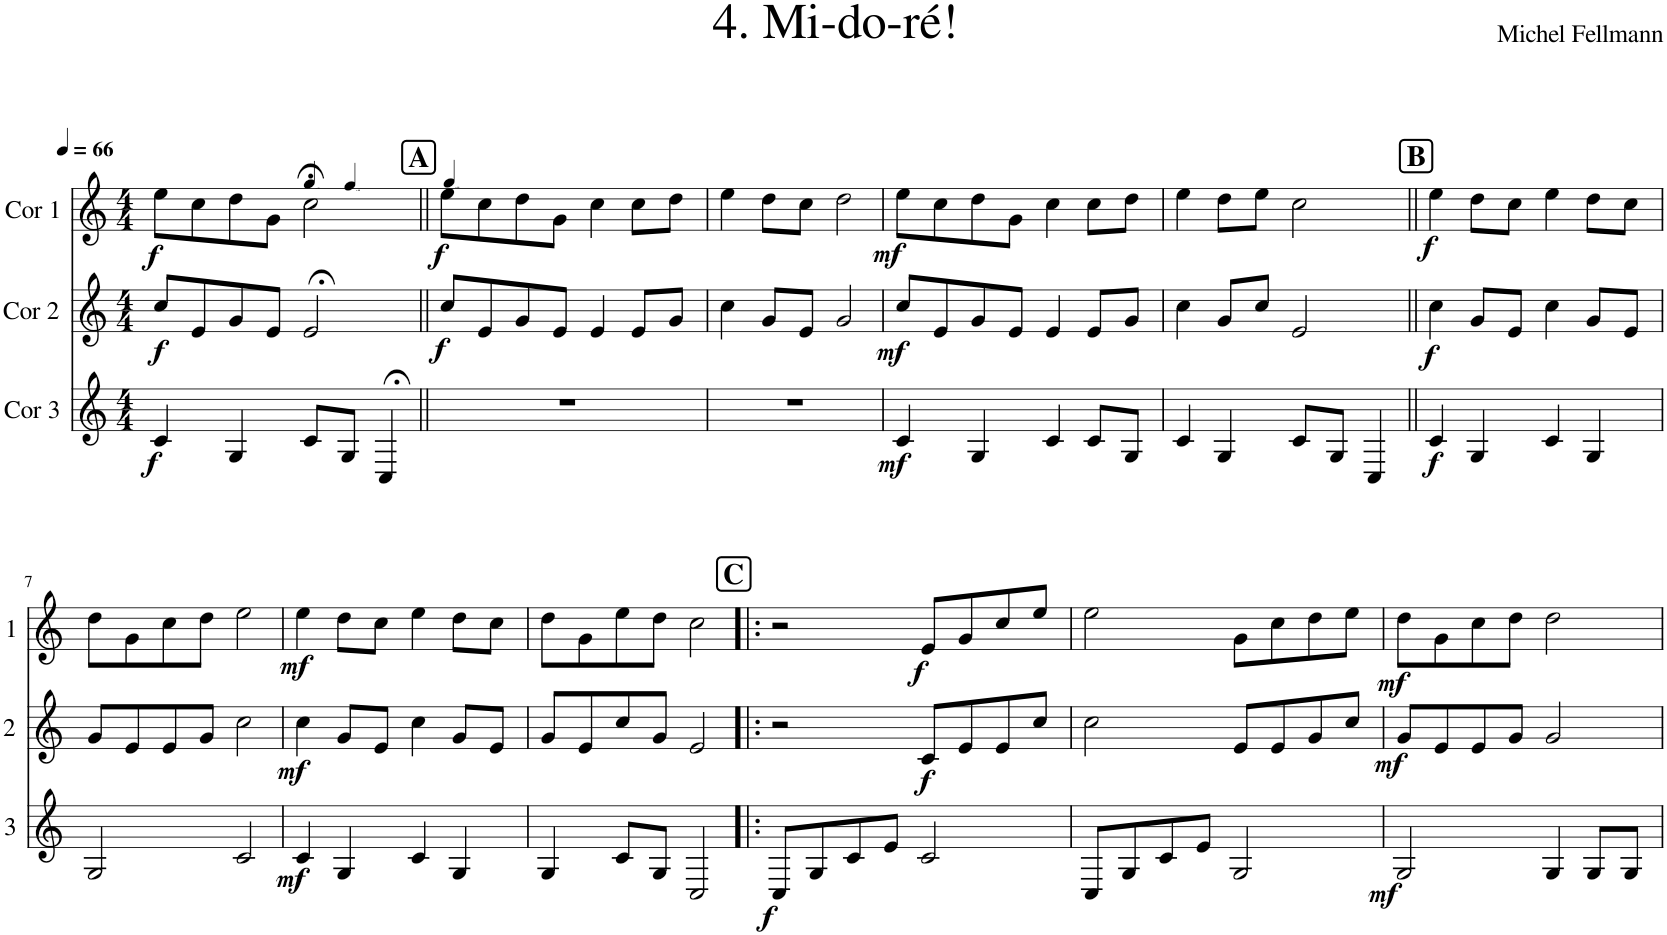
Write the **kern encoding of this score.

**kern	**dynam	**kern	**dynam	**kern	**dynam
*part3	*part3	*part2	*part2	*part1	*part1
*staff3	*staff3	*staff2	*staff2	*staff1	*staff1
*I"Cor 3	*	*I"Cor 2	*	*I"Cor 1	*
*clefG2	*	*clefG2	*	*clefG2	*
*Trd4c7	*	*Trd4c7	*	*Trd4c7	*
*k[]	*	*k[]	*	*k[]	*
*M4/4	*	*M4/4	*	*M4/4	*
*MM66	*	*MM66	*	*MM66	*
=1	=1	=1	=1	=1	=1
!	!LO:DY:b	!	!LO:DY:b	!	!LO:DY:b
*	*	*	*	*^	*
4c/	f	8cc/L	f	8ee\L	2ryy	f
.	.	8e/	.	8cc\	.	.
4G/	.	8g/	.	8dd\	.	.
.	.	8e/J	.	8g\J	.	.
*	*	*	*	*MM58	*	*
8c/L	.	2e;</	.	2cc;<\	8ryy	.
*	*	*	*	*MM40	*	*
8G/J	.	.	.	.	4.ryy	.
4C;</	.	.	.	.	.	.
*	*	*	*	*v	*v	*
=2||	=2||	=2||	=2||	=2||	=2||
!!LO:REH:place=s1:a:B:cj:fs=14:t=A
*	*	*	*	*MM66	*
*	*	*	*	*^	*
!	!	!	!LO:DY:b	!	!	!LO:DY:b
*	*	*	*	*v	*v	*
1r	.	8cc/L	f	8ee\L	f
.	.	8e/	.	8cc\	.
.	.	8g/	.	8dd\	.
.	.	8e/J	.	8g\J	.
.	.	4e/	.	4cc\	.
.	.	8e/L	.	8cc\L	.
.	.	8g/J	.	8dd\J	.
=3	=3	=3	=3	=3	=3
1r	.	4cc\	.	4ee\	.
.	.	8g/L	.	8dd\L	.
.	.	8e/J	.	8cc\J	.
.	.	2g/	.	2dd\	.
=4	=4	=4	=4	=4	=4
!	!LO:DY:b	!	!LO:DY:b	!	!LO:DY:b
4c/	mf	8cc/L	mf	8ee\L	mf
.	.	8e/	.	8cc\	.
4G/	.	8g/	.	8dd\	.
.	.	8e/J	.	8g\J	.
4c/	.	4e/	.	4cc\	.
8c/L	.	8e/L	.	8cc\L	.
8G/J	.	8g/J	.	8dd\J	.
=5	=5	=5	=5	=5	=5
4c/	.	4cc\	.	4ee\	.
4G/	.	8g/L	.	8dd\L	.
.	.	8cc/J	.	8ee\J	.
8c/L	.	2e/	.	2cc\	.
8G/J	.	.	.	.	.
4C/	.	.	.	.	.
!!LO:REH:place=s1:a:B:cj:fs=14:t=B
=6||	=6||	=6||	=6||	=6||	=6||
!	!LO:DY:b	!	!LO:DY:b	!	!LO:DY:b
4c/	f	4cc\	f	4ee\	f
4G/	.	8g/L	.	8dd\L	.
.	.	8e/J	.	8cc\J	.
4c/	.	4cc\	.	4ee\	.
4G/	.	8g/L	.	8dd\L	.
.	.	8e/J	.	8cc\J	.
!!LO:LB:g=z
=7	=7	=7	=7	=7	=7
2G/	.	8g/L	.	8dd\L	.
.	.	8e/	.	8g\	.
.	.	8e/	.	8cc\	.
.	.	8g/J	.	8dd\J	.
2c/	.	2cc\	.	2ee\	.
=8	=8	=8	=8	=8	=8
!	!LO:DY:b	!	!LO:DY:b	!	!LO:DY:b
4c/	mf	4cc\	mf	4ee\	mf
4G/	.	8g/L	.	8dd\L	.
.	.	8e/J	.	8cc\J	.
4c/	.	4cc\	.	4ee\	.
4G/	.	8g/L	.	8dd\L	.
.	.	8e/J	.	8cc\J	.
=9	=9	=9	=9	=9	=9
4G/	.	8g/L	.	8dd\L	.
.	.	8e/	.	8g\	.
8c/L	.	8cc/	.	8ee\	.
8G/J	.	8g/J	.	8dd\J	.
2C/	.	2e/	.	2cc\	.
!!LO:REH:place=s1:a:B:cj:fs=14:t=C
=10!|:	=10!|:	=10!|:	=10!|:	=10!|:	=10!|:
!	!LO:DY:b	!	!	!	!
8C/L	f	2r	.	2r	.
8G/	.	.	.	.	.
8c/	.	.	.	.	.
8e/J	.	.	.	.	.
!	!	!	!LO:DY:b	!	!LO:DY:b
2c/	.	8c/L	f	8e/L	f
.	.	8e/	.	8g/	.
.	.	8e/	.	8cc/	.
.	.	8cc/J	.	8ee/J	.
=11	=11	=11	=11	=11	=11
8C/L	.	2cc\	.	2ee\	.
8G/	.	.	.	.	.
8c/	.	.	.	.	.
8e/J	.	.	.	.	.
2G/	.	8e/L	.	8g\L	.
.	.	8e/	.	8cc\	.
.	.	8g/	.	8dd\	.
.	.	8cc/J	.	8ee\J	.
=12	=12	=12	=12	=12	=12
!	!LO:DY:b	!	!LO:DY:b	!	!LO:DY:b
2G/	mf	8g/L	mf	8dd\L	mf
.	.	8e/	.	8g\	.
.	.	8e/	.	8cc\	.
.	.	8g/J	.	8dd\J	.
4G/	.	2g/	.	2dd\	.
8G/L	.	.	.	.	.
8G/J	.	.	.	.	.
=	=	=	=	=	=
*-	*-	*-	*-	*-	*-
